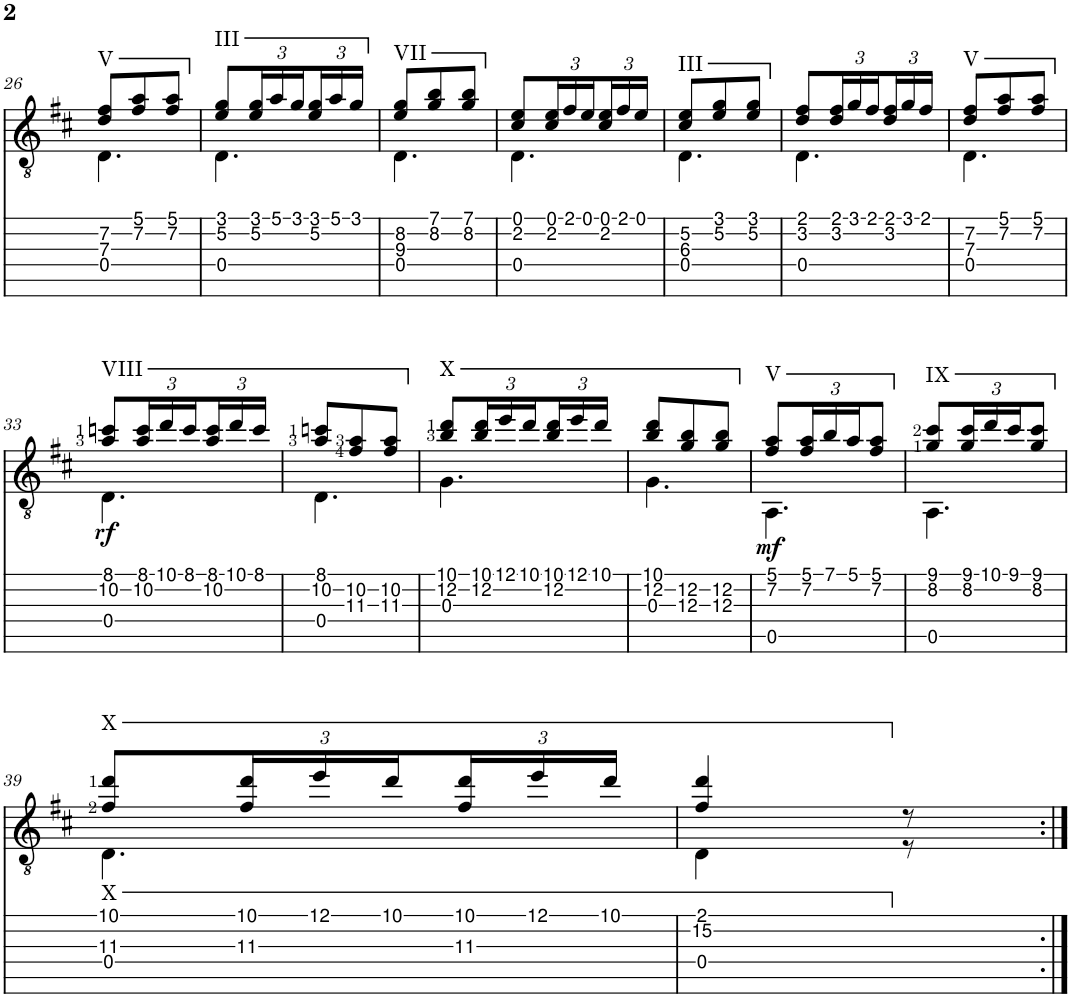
**kern	**kern	**dynam
*part1	*part1	*part1
*staff2	*staff1	*staff1/2
*I"Classical Guitar	*	*
*I'Guit.	*	*
!!LO:PB:g=z
*	*clefGv2	*
*k[f#c#]	*k[f#c#]	*
*D:	*D:	*
*M3/8	*M3/8	*
=26	=26	=26
*^	*^	*
!	!	!LO:TX:a:t=V	!	!
8d\ 8f#\L	4.D	8d/ 8f#/L	4.D\	.
8f#\ 8a\	.	8f#/ 8a/	.	.
8f#\ 8a\J	.	8f#/ 8a/J	.	.
=27	=27	=27	=27	=27
!	!	!LO:TX:a:t=III	!	!
8e\ 8g\L	4.D	8e/ 8g/L	4.D\	.
*Xbrackettup	*	*Xbrackettup	*	*
24e\ 24g\L	.	24e/ 24g/L	.	.
24a	.	24a/	.	.
24g	.	24g/	.	.
24e\ 24g\	.	24e/ 24g/	.	.
24a	.	24a/	.	.
24gJJ	.	24g/JJ	.	.
=28	=28	=28	=28	=28
!	!	!LO:TX:a:t=VII	!	!
8e\ 8g\L	4.D	8e/ 8g/L	4.D\	.
8g\ 8b\	.	8g/ 8b/	.	.
8g\ 8b\J	.	8g/ 8b/J	.	.
=29	=29	=29	=29	=29
8c#\ 8e\L	4.D	8c#/ 8e/L	4.D\	.
24c#\ 24e\L	.	24c#/ 24e/L	.	.
24f#	.	24f#/	.	.
24e	.	24e/	.	.
24c#\ 24e\	.	24c#/ 24e/	.	.
24f#	.	24f#/	.	.
24eJJ	.	24e/JJ	.	.
=30	=30	=30	=30	=30
!	!	!LO:TX:a:t=III	!	!
8c#\ 8e\L	4.D	8c#/ 8e/L	4.D\	.
8e\ 8g\	.	8e/ 8g/	.	.
8e\ 8g\J	.	8e/ 8g/J	.	.
=31	=31	=31	=31	=31
8d\ 8f#\L	4.D	8d/ 8f#/L	4.D\	.
24d\ 24f#\L	.	24d/ 24f#/L	.	.
24g	.	24g/	.	.
24f#	.	24f#/	.	.
24d\ 24f#\	.	24d/ 24f#/	.	.
24g	.	24g/	.	.
24f#JJ	.	24f#/JJ	.	.
=32	=32	=32	=32	=32
!	!	!LO:TX:a:t=V	!	!
8d\ 8f#\L	4.D	8d/ 8f#/L	4.D\	.
8f#\ 8a\	.	8f#/ 8a/	.	.
8f#\ 8a\J	.	8f#/ 8a/J	.	.
!!LO:LB:g=z	!!
=33	=33	=33	=33	=33
!	!	!LO:TX:a:t=VIII	!	!
!	!	!	!	!LO:DY:b
8a\ 8ccn\L	4.D	8a/ 8ccn/L	4.D\	rf
24a\ 24cc\L	.	24a/ 24cc/L	.	.
24dd	.	24dd/	.	.
24cc	.	24cc/	.	.
24a\ 24cc\	.	24a/ 24cc/	.	.
24dd	.	24dd/	.	.
24ccJJ	.	24cc/JJ	.	.
=34	=34	=34	=34	=34
8a\ 8ccn\L	4.D	8a/ 8ccn/L	4.D\	.
8f#\ 8a\	.	8f#/ 8a/	.	.
8f#\ 8a\J	.	8f#/ 8a/J	.	.
=35	=35	=35	=35	=35
!	!	!LO:TX:a:t=X	!	!
8b\ 8dd\L	4.G	8b/ 8dd/L	4.G\	.
24b\ 24dd\L	.	24b/ 24dd/L	.	.
24ee	.	24ee/	.	.
24dd	.	24dd/	.	.
24b\ 24dd\	.	24b/ 24dd/	.	.
24ee	.	24ee/	.	.
24ddJJ	.	24dd/JJ	.	.
=36	=36	=36	=36	=36
8b\ 8dd\L	4.G	8b/ 8dd/L	4.G\	.
8g\ 8b\	.	8g/ 8b/	.	.
8g\ 8b\J	.	8g/ 8b/J	.	.
=37	=37	=37	=37	=37
!	!	!LO:TX:a:t=V	!	!
!	!	!	!	!LO:DY:b
8f#\ 8a\L	4.AA	8f#/ 8a/L	4.AA\	mf
24f#\ 24a\L	.	24f#/ 24a/L	.	.
24b	.	24b/	.	.
24aJ	.	24a/J	.	.
8f#\ 8a\J	.	8f#/ 8a/J	.	.
=38	=38	=38	=38	=38
!	!	!LO:TX:a:t=IX	!	!
8g\ 8cc#\L	4.AA	8g/ 8cc#/L	4.AA\	.
24g\ 24cc#\L	.	24g/ 24cc#/L	.	.
24dd	.	24dd/	.	.
24cc#J	.	24cc#/J	.	.
8g\ 8cc#\J	.	8g/ 8cc#/J	.	.
!!LO:LB:g=z	!!
=39	=39	=39	=39	=39
!	!	!LO:TX:a:t=X	!	!
!LO:TX:a:t=X	!	!	!	!
8f#\ 8dd\L	4.D	8f#/ 8dd/L	4.D\	.
24f#\ 24dd\L	.	24f#/ 24dd/L	.	.
24ee	.	24ee/	.	.
24dd	.	24dd/	.	.
24f#\ 24dd\	.	24f#/ 24dd/	.	.
24ee	.	24ee/	.	.
24ddJJ	.	24dd/JJ	.	.
=40	=40	=40	=40	=40
4dd 4f#	4D	4f#/ 4dd/	4D\	.
8r	8r	8r	8r	.
*v	*v	*	*	*
*	*v	*v	*
=:|!	=:|!	=:|!
*-	*-	*-
